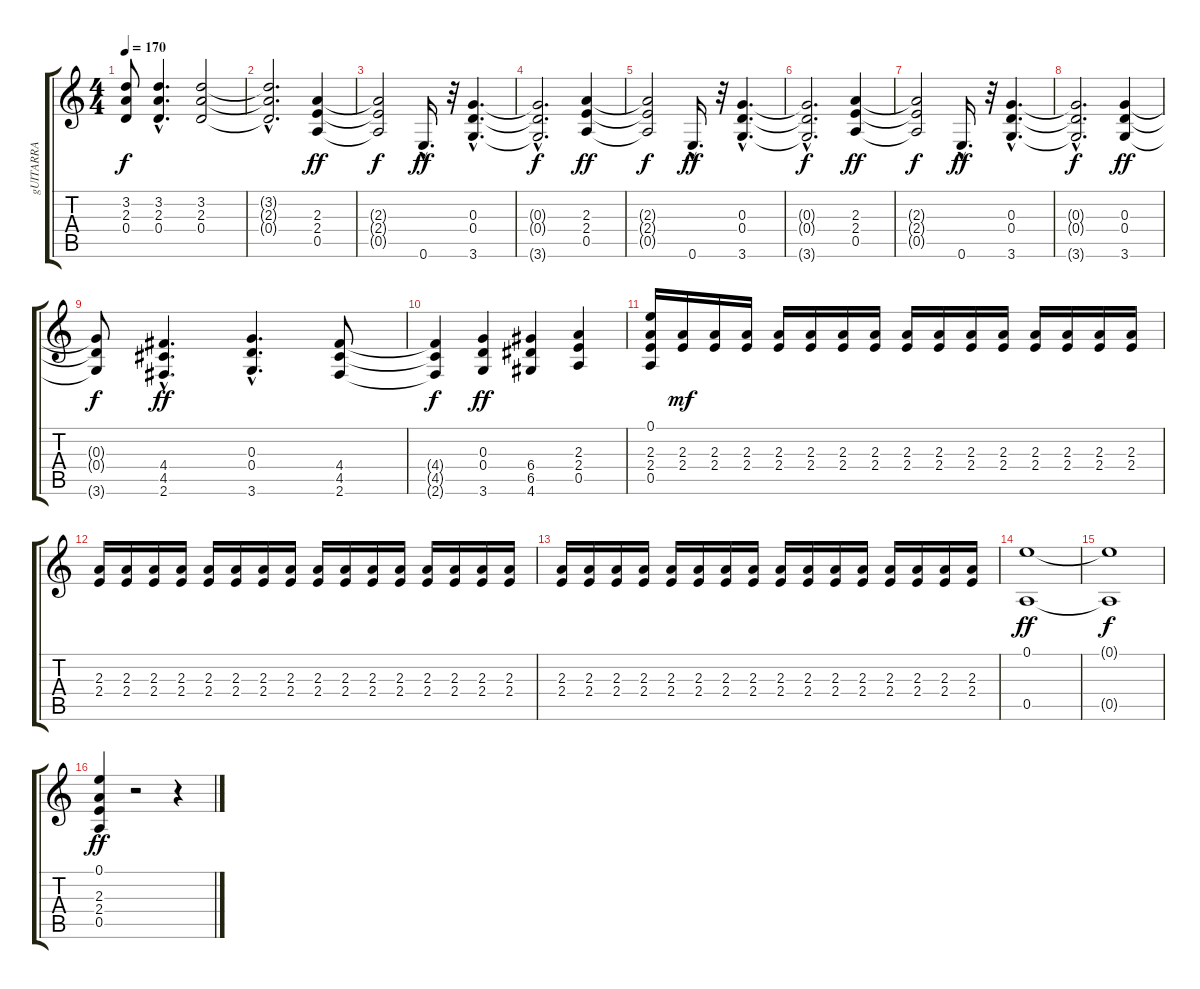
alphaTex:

\track ("gUITARRA" "gUITARRA") {instrument overdrivenguitar}
\staff {score tabs}
\tuning (E4 B3 G3 D3 A2 E2) {hide}
\ts (4 4)
\tempo 170
\clef g2
\ks c
(3.2{t} 2.3{t} 0.4{t}).8{dy f} (3.2{hac} 2.3{hac} 0.4{hac}).4{d} (3.2 2.3 0.4).2 |
(3.2{hac t} 2.3{hac t} 0.4{hac t}).2{d} (2.3 2.4 0.5).4{dy ff} |
(2.3{t} 2.4{t} 0.5{t}).2{dy f} 0.6{hac}.16{d dy ff} r.32 (0.3{hac} 0.4{hac} 3.6{hac}).4{d} |
(0.3{hac t} 0.4{hac t} 3.6{hac t}).2{d dy f} (2.3 2.4 0.5).4{dy ff} |
(2.3{t} 2.4{t} 0.5{t}).2{dy f} 0.6{hac}.16{d dy ff} r.32 (0.3{hac} 0.4{hac} 3.6{hac}).4{d} |
(0.3{hac t} 0.4{hac t} 3.6{hac t}).2{d dy f} (2.3 2.4 0.5).4{dy ff} |
(2.3{t} 2.4{t} 0.5{t}).2{dy f} 0.6{hac}.16{d dy ff} r.32 (0.3{hac} 0.4{hac} 3.6{hac}).4{d} |
(0.3{hac t} 0.4{hac t} 3.6{hac t}).2{d dy f} (0.3 0.4 3.6).4{dy ff} |
(0.3{t} 0.4{t} 3.6{t}).8{dy f} (4.4{hac} 4.5{hac} 2.6{hac}).4{d dy ff} (0.3{hac} 0.4{hac} 3.6{hac}).4{d} (4.4 4.5 2.6).8 |
(4.4{t} 4.5{t} 2.6{t}).4{dy f} (0.3 0.4 3.6).4{dy ff} (6.4 6.5 4.6).4 (2.3 2.4 0.5).4 |
(0.1 2.3 2.4 0.5).16 (2.3 2.4).16{dy mf} (2.3 2.4).16 (2.3 2.4).16 (2.3 2.4).16 (2.3 2.4).16 (2.3 2.4).16 (2.3 2.4).16 (2.3 2.4).16 (2.3 2.4).16 (2.3 2.4).16 (2.3 2.4).16 (2.3 2.4).16 (2.3 2.4).16 (2.3 2.4).16 (2.3 2.4).16 |
(2.3 2.4).16 (2.3 2.4).16 (2.3 2.4).16 (2.3 2.4).16 (2.3 2.4).16 (2.3 2.4).16 (2.3 2.4).16 (2.3 2.4).16 (2.3 2.4).16 (2.3 2.4).16 (2.3 2.4).16 (2.3 2.4).16 (2.3 2.4).16 (2.3 2.4).16 (2.3 2.4).16 (2.3 2.4).16 |
(2.3 2.4).16 (2.3 2.4).16 (2.3 2.4).16 (2.3 2.4).16 (2.3 2.4).16 (2.3 2.4).16 (2.3 2.4).16 (2.3 2.4).16 (2.3 2.4).16 (2.3 2.4).16 (2.3 2.4).16 (2.3 2.4).16 (2.3 2.4).16 (2.3 2.4).16 (2.3 2.4).16 (2.3 2.4).16 |
(0.1 0.5).1{dy ff} |
(0.1{t} 0.5{t}).1{dy f} |
(0.1 2.3 2.4 0.5).4{dy ff} r.2 r.4
